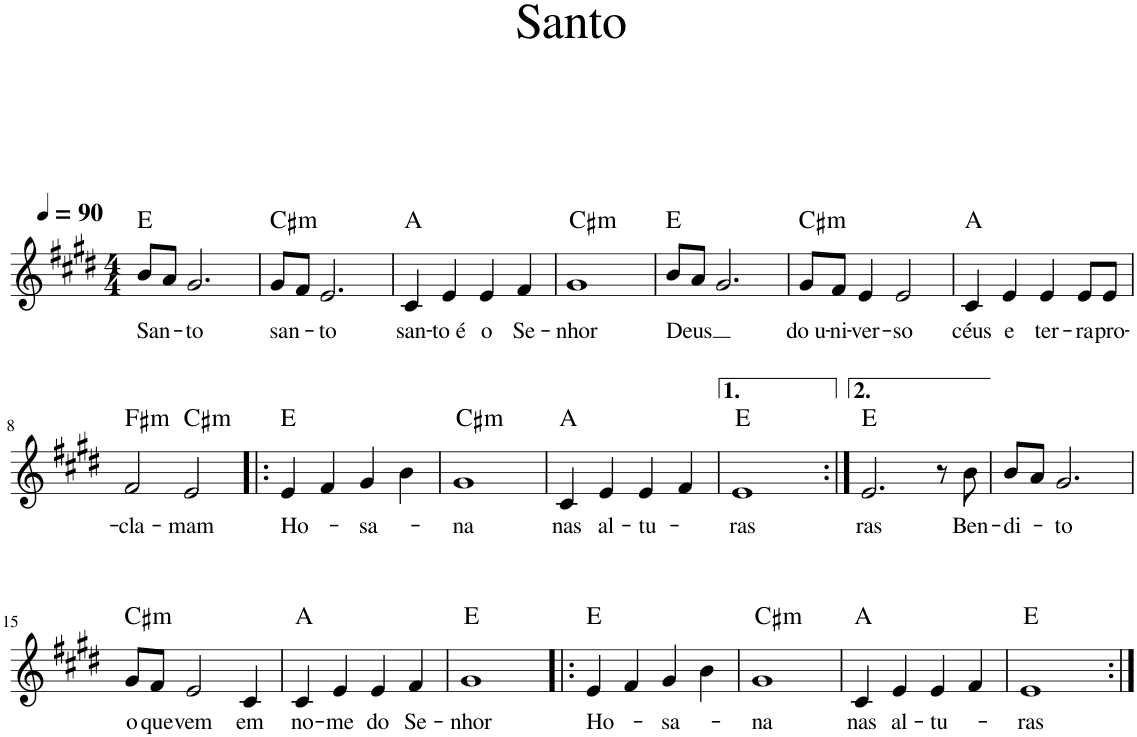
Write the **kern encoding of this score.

**kern	**text	**harte
*part1	*part1	*part1
*staff1	*staff1	*
*I"Voz	*	*
*I'Vo.	*	*
*clefG2	*	*
*k[f#c#g#d#]	*	*
*M4/4	*	*
*MM90	*	*
=1	=1	=1
!	!LO:LY:b	!
8b/L	San-	E:maj
8a/J	.	.
!	!LO:LY:b	!
2.g#/	-to	.
=2	=2	=2
!	!LO:LY:b	!LO:H:kt=m
8g#/L	san-	C#:min
8f#/J	.	.
!	!LO:LY:b	!
2.e/	-to	.
=3	=3	=3
!	!LO:LY:b	!
4c#/	san-	A:maj
!	!LO:LY:b	!
4e/	-to é	.
!	!LO:LY:b	!
4e/	o	.
!	!LO:LY:b	!
4f#/	Se-	.
=4	=4	=4
!	!LO:LY:b	!LO:H:kt=m
1g#	-nhor	C#:min
=5	=5	=5
!	!LO:LY:b	!
8b/L	Deus	E:maj
8a/J	.	.
2.g#/	.	.
=6	=6	=6
!	!LO:LY:b	!LO:H:kt=m
8g#/L	do u-	C#:min
!	!LO:LY:b	!
8f#/J	-ni-	.
!	!LO:LY:b	!
4e/	-ver-	.
!	!LO:LY:b	!
2e/	-so	.
=7	=7	=7
!	!LO:LY:b	!
4c#/	céus	A:maj
!	!LO:LY:b	!
4e/	e	.
!	!LO:LY:b	!
4e/	ter-	.
!	!LO:LY:b	!
8e/L	-ra	.
!	!LO:LY:b	!
8e/J	pro-	.
!!LO:LB:g=z
=8	=8	=8
!	!LO:LY:b	!LO:H:kt=m
2f#/	-cla-	F#:min
!	!LO:LY:b	!LO:H:kt=m
2e/	-mam	C#:min
=9!|:	=9!|:	=9!|:
!	!LO:LY:b	!
4e/	Ho-	E:maj
4f#/	.	.
!	!LO:LY:b	!
4g#/	-sa-	.
4b\	.	.
=10	=10	=10
!	!LO:LY:b	!LO:H:kt=m
1g#	-na	C#:min
=11	=11	=11
!	!LO:LY:b	!
4c#/	nas	A:maj
!	!LO:LY:b	!
4e/	al-	.
!	!LO:LY:b	!
4e/	-tu-	.
4f#/	.	.
=12	=12	=12
!	!LO:LY:b	!
1e	-ras	E:maj
=13:|!	=13:|!	=13:|!
!	!LO:LY:b	!
2.e/	ras	E:maj
8r	.	.
!	!LO:LY:b	!
8b\	Ben-	.
=14	=14	=14
!	!LO:LY:b	!
8b/L	-di-	.
8a/J	.	.
!	!LO:LY:b	!
2.g#/	-to	.
!!LO:LB:g=z
=15	=15	=15
!	!LO:LY:b	!LO:H:kt=m
8g#/L	o	C#:min
!	!LO:LY:b	!
8f#/J	que	.
!	!LO:LY:b	!
2e/	vem	.
!	!LO:LY:b	!
4c#/	em	.
=16	=16	=16
!	!LO:LY:b	!
4c#/	no-	A:maj
!	!LO:LY:b	!
4e/	-me	.
!	!LO:LY:b	!
4e/	do	.
!	!LO:LY:b	!
4f#/	Se-	.
=17	=17	=17
!	!LO:LY:b	!
1g#	-nhor	E:maj
=18!|:	=18!|:	=18!|:
!	!LO:LY:b	!
4e/	Ho-	E:maj
4f#/	.	.
!	!LO:LY:b	!
4g#/	-sa-	.
4b\	.	.
=19	=19	=19
!	!LO:LY:b	!LO:H:kt=m
1g#	-na	C#:min
=20	=20	=20
!	!LO:LY:b	!
4c#/	nas	A:maj
!	!LO:LY:b	!
4e/	al-	.
!	!LO:LY:b	!
4e/	-tu-	.
4f#/	.	.
=21	=21	=21
!	!LO:LY:b	!
1e	-ras	E:maj
=:|!	=:|!	=:|!
*-	*-	*-
